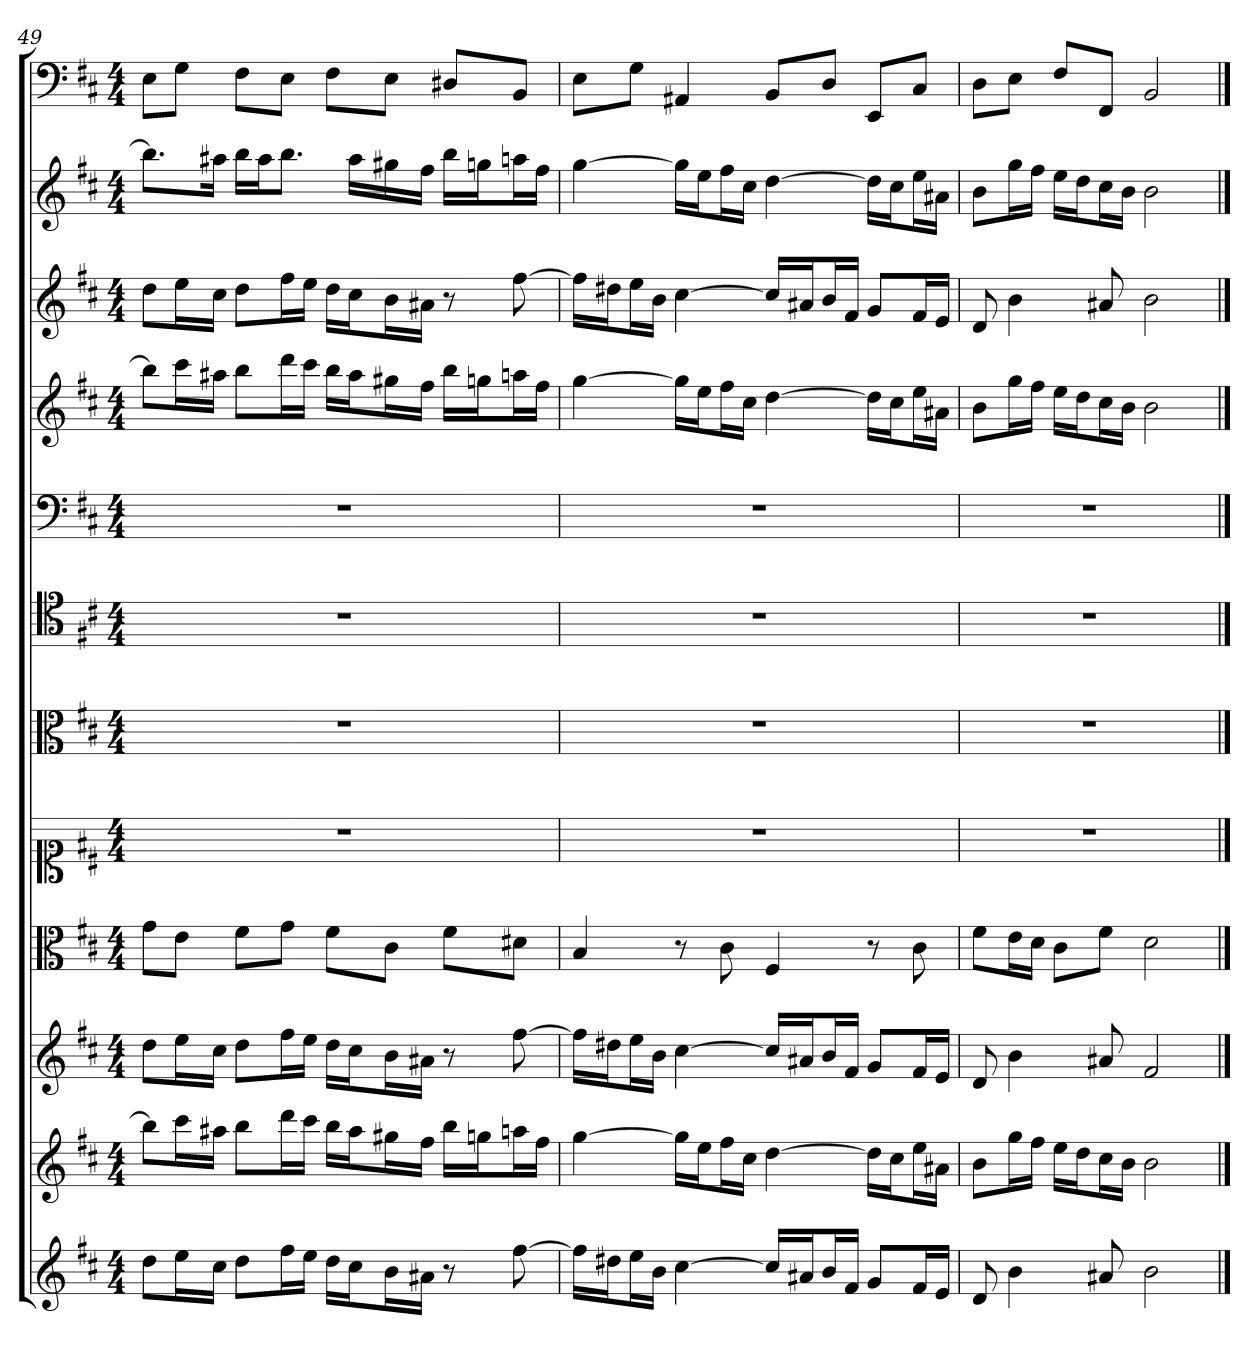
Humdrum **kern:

**kern	**kern	**kern	**kern	**kern	**kern	**kern	**kern	**kern	**kern	**kern	**kern
*part12	*part11	*part10	*part9	*part8	*part7	*part6	*part5	*part4	*part3	*part2	*part1
*staff12	*staff11	*staff10	*staff9	*staff8	*staff7	*staff6	*staff5	*staff4	*staff3	*staff2	*staff1
*	*	*	*clefC3	*clefC1	*clefC3	*clefC4	*clefF4	*	*	*	*clefF4
*k[f#c#]	*k[f#c#]	*k[f#c#]	*k[f#c#]	*k[f#c#]	*k[f#c#]	*k[f#c#]	*k[f#c#]	*k[f#c#]	*k[f#c#]	*k[f#c#]	*k[f#c#]
*b:	*b:	*b:	*b:	*b:	*b:	*b:	*b:	*b:	*b:	*b:	*b:
*M4/4	*M4/4	*M4/4	*M4/4	*M4/4	*M4/4	*M4/4	*M4/4	*M4/4	*M4/4	*M4/4	*M4/4
=49	=49	=49	=49	=49	=49	=49	=49	=49	=49	=49	=49
8ddL	8bbL]	8ddL	8g\L	1r	1r	1r	1r	8bbL]	8ddL	8.bbL]	8E\L
16eeL	16ccc#L	16eeL	8e\J	.	.	.	.	16ccc#L	16eeL	.	8G\J
16cc#JJ	16aa#XJJ	16cc#JJ	.	.	.	.	.	16aa#XJJ	16cc#JJ	16aa#XJk	.
8ddL	8bbL	8ddL	8f#\L	.	.	.	.	8bbL	8ddL	16bbLL	8F#\L
.	.	.	.	.	.	.	.	.	.	16aa#J	.
16ff#L	16dddL	16ff#L	8g\J	.	.	.	.	16dddL	16ff#L	8.bbJ	8E\J
16eeJJ	16ccc#JJ	16eeJJ	.	.	.	.	.	16ccc#JJ	16eeJJ	.	.
16ddLL	16bbLL	16ddLL	8f#\L	.	.	.	.	16bbLL	16ddLL	.	8F#\L
16cc#J	16aa#J	16cc#J	.	.	.	.	.	16aa#J	16cc#J	16aa#LL	.
16bL	16gg#XL	16bL	8c#\J	.	.	.	.	16gg#XL	16bL	16gg#X	8E\J
16a#XJJ	16ff#JJ	16a#XJJ	.	.	.	.	.	16ff#JJ	16a#XJJ	16ff#JJ	.
8r	16bbLL	8r	8f#\L	.	.	.	.	16bbLL	8r	16bbLL	8D#X/L
.	16ggnJ	.	.	.	.	.	.	16ggnJ	.	16ggnJ	.
[8ff#	16aanL	[8ff#	8d#X\J	.	.	.	.	16aanL	[8ff#	16aanL	8BB/J
.	16ff#JJ	.	.	.	.	.	.	16ff#JJ	.	16ff#JJ	.
=50	=50	=50	=50	=50	=50	=50	=50	=50	=50	=50	=50
16ff#LL]	[4gg	16ff#LL]	4B	1r	1r	1r	1r	[4gg	16ff#LL]	[4gg	8E\L
16dd#XJ	.	16dd#XJ	.	.	.	.	.	.	16dd#XJ	.	.
16eeL	.	16eeL	.	.	.	.	.	.	16eeL	.	8G\J
16bJJ	.	16bJJ	.	.	.	.	.	.	16bJJ	.	.
[4cc#	16ggLL]	[4cc#	8r	.	.	.	.	16ggLL]	[4cc#	16ggLL]	4AA#X
.	16eeJ	.	.	.	.	.	.	16eeJ	.	16eeJ	.
.	16ff#L	.	8c#	.	.	.	.	16ff#L	.	16ff#L	.
.	16cc#JJ	.	.	.	.	.	.	16cc#JJ	.	16cc#JJ	.
16cc#LL]	[4dd	16cc#LL]	4F#	.	.	.	.	[4dd	16cc#LL]	[4dd	8BB/L
16a#XJ	.	16a#XJ	.	.	.	.	.	.	16a#XJ	.	.
16bL	.	16bL	.	.	.	.	.	.	16bL	.	8D/J
16f#JJ	.	16f#JJ	.	.	.	.	.	.	16f#JJ	.	.
8gL	16ddLL]	8gL	8r	.	.	.	.	16ddLL]	8gL	16ddLL]	8EE/L
.	16cc#J	.	.	.	.	.	.	16cc#J	.	16cc#J	.
16f#L	16eeL	16f#L	8c#	.	.	.	.	16eeL	16f#L	16eeL	8C#/J
16eJJ	16a#XJJ	16eJJ	.	.	.	.	.	16a#XJJ	16eJJ	16a#XJJ	.
=51	=51	=51	=51	=51	=51	=51	=51	=51	=51	=51	=51
8d	8bL	8d	8f#\L	1r	1r	1r	1r	8bL	8d	8bL	8D\L
4b	16ggL	4b	16e\L	.	.	.	.	16ggL	4b	16ggL	8E\J
.	16ff#JJ	.	16d\JJ	.	.	.	.	16ff#JJ	.	16ff#JJ	.
.	16eeLL	.	8c#\L	.	.	.	.	16eeLL	.	16eeLL	8F#/L
.	16ddJ	.	.	.	.	.	.	16ddJ	.	16ddJ	.
8a#X	16cc#L	8a#X	8f#\J	.	.	.	.	16cc#L	8a#X	16cc#L	8FF#/J
.	16bJJ	.	.	.	.	.	.	16bJJ	.	16bJJ	.
2b	2b	2f#	2d	.	.	.	.	2b	2b	2b	2BB
==	==	==	==	==	==	==	==	==	==	==	==
*-	*-	*-	*-	*-	*-	*-	*-	*-	*-	*-	*-
